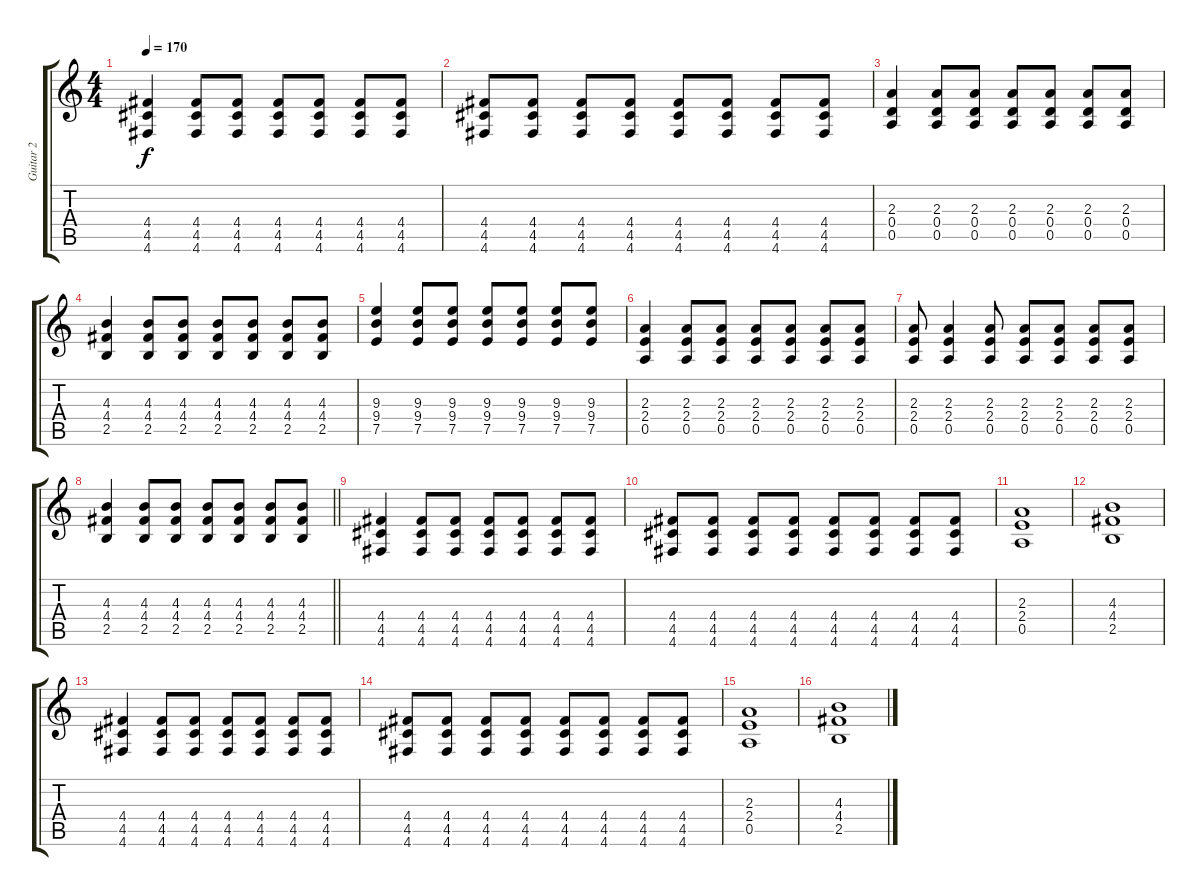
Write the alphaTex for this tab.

\track ("Guitar 2" "Guitar 2") {instrument overdrivenguitar}
\staff {score tabs}
\tuning (E4 B3 G3 D3 A2 D2) {hide}
\ts (4 4)
\tempo 170
\clef g2
\ks c
(4.4 4.5 4.6).4{dy f} (4.4 4.5 4.6).8 (4.4 4.5 4.6).8 (4.4 4.5 4.6).8 (4.4 4.5 4.6).8 (4.4 4.5 4.6).8 (4.4 4.5 4.6).8 |
(4.4 4.5 4.6).8 (4.4 4.5 4.6).8 (4.4 4.5 4.6).8 (4.4 4.5 4.6).8 (4.4 4.5 4.6).8 (4.4 4.5 4.6).8 (4.4 4.5 4.6).8 (4.4 4.5 4.6).8 |
(2.3 0.4 0.5).4 (2.3 0.4 0.5).8 (2.3 0.4 0.5).8 (2.3 0.4 0.5).8 (2.3 0.4 0.5).8 (2.3 0.4 0.5).8 (2.3 0.4 0.5).8 |
(4.3 4.4 2.5).4 (4.3 4.4 2.5).8 (4.3 4.4 2.5).8 (4.3 4.4 2.5).8 (4.3 4.4 2.5).8 (4.3 4.4 2.5).8 (4.3 4.4 2.5).8 |
(9.3 9.4 7.5).4 (9.3 9.4 7.5).8 (9.3 9.4 7.5).8 (9.3 9.4 7.5).8 (9.3 9.4 7.5).8 (9.3 9.4 7.5).8 (9.3 9.4 7.5).8 |
(2.3 2.4 0.5).4 (2.3 2.4 0.5).8 (2.3 2.4 0.5).8 (2.3 2.4 0.5).8 (2.3 2.4 0.5).8 (2.3 2.4 0.5).8 (2.3 2.4 0.5).8 |
(2.3 2.4 0.5).8 (2.3 2.4 0.5).4 (2.3 2.4 0.5).8 (2.3 2.4 0.5).8 (2.3 2.4 0.5).8 (2.3 2.4 0.5).8 (2.3 2.4 0.5).8 |
\barLineRight lightlight
(4.3 4.4 2.5).4 (4.3 4.4 2.5).8 (4.3 4.4 2.5).8 (4.3 4.4 2.5).8 (4.3 4.4 2.5).8 (4.3 4.4 2.5).8 (4.3 4.4 2.5).8 |
(4.4 4.5 4.6).4 (4.4 4.5 4.6).8 (4.4 4.5 4.6).8 (4.4 4.5 4.6).8 (4.4 4.5 4.6).8 (4.4 4.5 4.6).8 (4.4 4.5 4.6).8 |
(4.4 4.5 4.6).8 (4.4 4.5 4.6).8 (4.4 4.5 4.6).8 (4.4 4.5 4.6).8 (4.4 4.5 4.6).8 (4.4 4.5 4.6).8 (4.4 4.5 4.6).8 (4.4 4.5 4.6).8 |
(2.3 2.4 0.5).1 |
(4.3 4.4 2.5).1 |
(4.4 4.5 4.6).4 (4.4 4.5 4.6).8 (4.4 4.5 4.6).8 (4.4 4.5 4.6).8 (4.4 4.5 4.6).8 (4.4 4.5 4.6).8 (4.4 4.5 4.6).8 |
(4.4 4.5 4.6).8 (4.4 4.5 4.6).8 (4.4 4.5 4.6).8 (4.4 4.5 4.6).8 (4.4 4.5 4.6).8 (4.4 4.5 4.6).8 (4.4 4.5 4.6).8 (4.4 4.5 4.6).8 |
(2.3 2.4 0.5).1 |
(4.3 4.4 2.5).1
